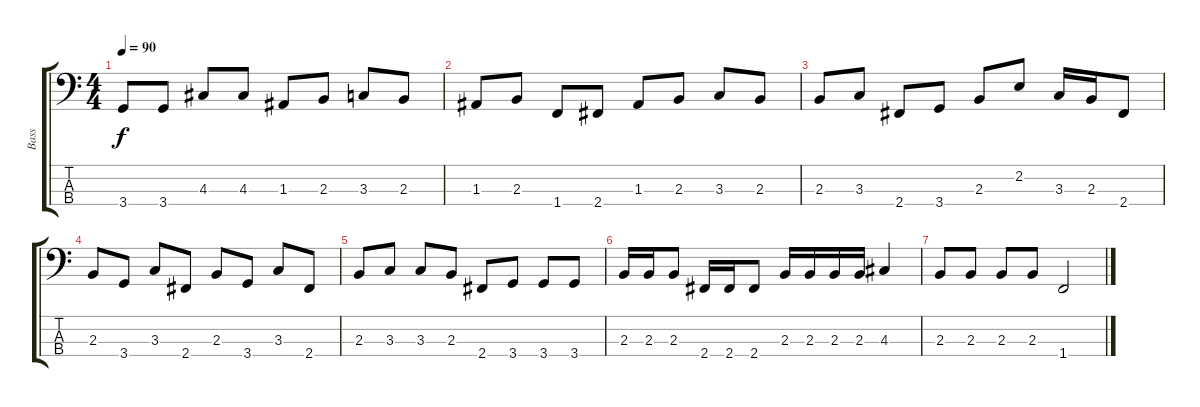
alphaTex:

\track ("Bass" "Bass") {instrument electricbassfinger}
\staff {score tabs}
\tuning (G2 D2 A1 E1) {hide}
\ts (4 4)
\tempo 90
\clef f4
\ks c
3.4.8{dy f} 3.4.8 4.3.8 4.3.8 1.3.8 2.3.8 3.3.8 2.3.8 |
1.3.8 2.3.8 1.4.8 2.4.8 1.3.8 2.3.8 3.3.8 2.3.8 |
2.3.8 3.3.8 2.4.8 3.4.8 2.3.8 2.2.8 3.3.16 2.3.16 2.4.8 |
2.3.8 3.4.8 3.3.8 2.4.8 2.3.8 3.4.8 3.3.8 2.4.8 |
2.3.8 3.3.8 3.3.8 2.3.8 2.4.8 3.4.8 3.4.8 3.4.8 |
2.3.16 2.3.16 2.3.8 2.4.16 2.4.16 2.4.8 2.3.16 2.3.16 2.3.16 2.3.16 4.3.4 |
2.3.8 2.3.8 2.3.8 2.3.8 1.4.2
